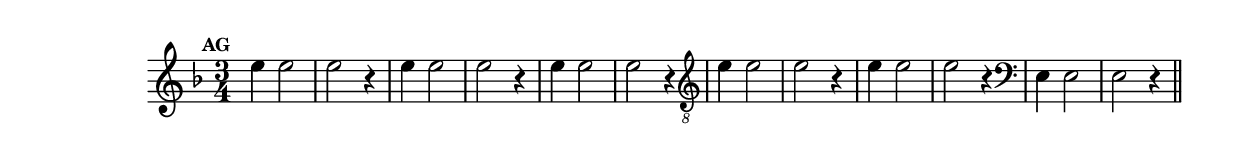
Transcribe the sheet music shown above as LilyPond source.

%% -*- coding: utf-8 -*-
\version "2.16.0"

%% \header { texidoc="Perguntas e Respostas"}

\relative c'' {

  \override Staff.TimeSignature #'style = #'()
  \time 3/4 
  \override Score.BarNumber #'transparent = ##t
  \override Score.RehearsalMark #'font-size = #-2
  \override Score.BarNumber #'transparent = ##t
  \set Score.markFormatter = #format-mark-numbers
  \key d \minor

  \mark 32

  %% CAVAQUINHO - BANJO
  \tag #'cv {
    e4 e2 | e r4 
  }

  %% BANDOLIM
  \tag #'bd {
    e4 e2 | e r4 
  }

  %% VIOLA
  \tag #'va {
    e4 e2 | e r4 
  }

  %% VIOLÃO TENOR
  \tag #'vt {
    \clef "G_8"
    e,4 e2 | e r4 
  }

  %% VIOLÃO
  \tag #'vi {
    \clef "G_8"
    e4 e2 | e r4 
  }

  %% BAIXO - BAIXOLÃO
  \tag #'bx {
    \clef bass
    e,4 e2 | e r4 
  }


  %% END DOCUMENT
  \bar "||"
}
